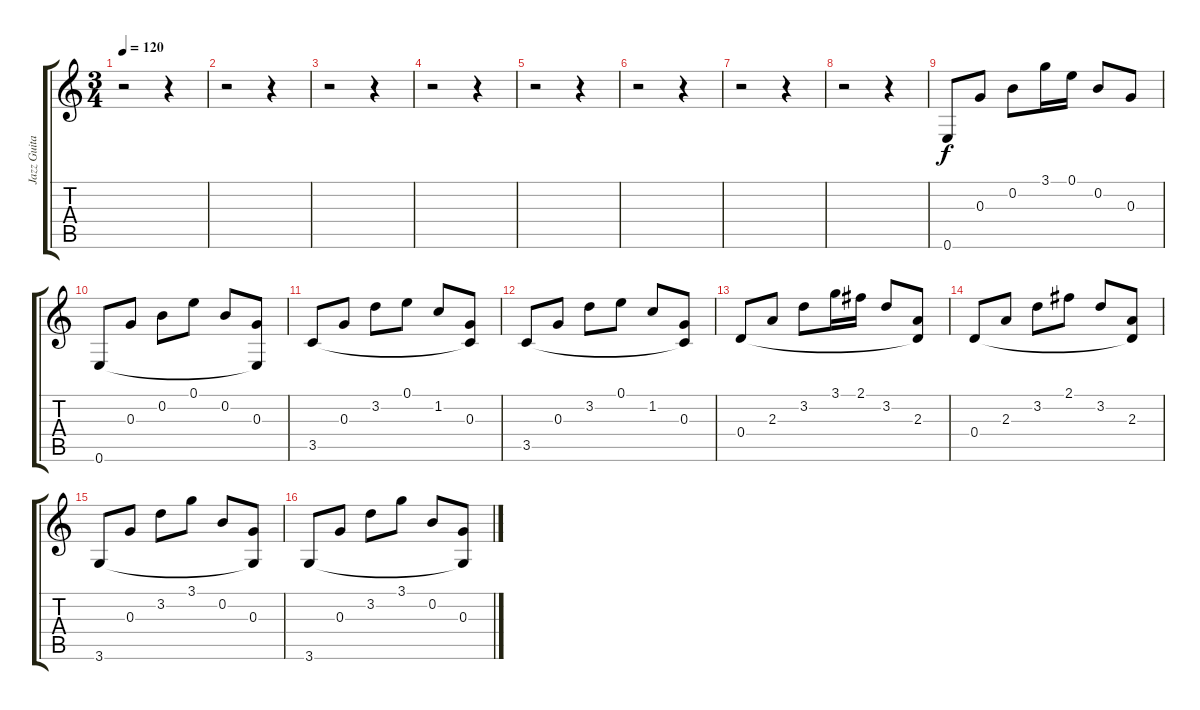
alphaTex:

\track ("Jazz Guitar" "Jazz Guita") {instrument electricguitarjazz}
\staff {score tabs}
\tuning (E4 B3 G3 D3 A2 E2) {hide}
\ts (3 4)
\tempo 120
\clef g2
\ks c
r.2{dy f instrument electricguitarjazz} r.4 |
r.2 r.4 |
r.2 r.4 |
r.2 r.4 |
r.2 r.4 |
r.2 r.4 |
r.2 r.4 |
r.2 r.4 |
0.6.8 0.3.8 0.2.8 3.1.16 0.1.16 0.2.8 0.3.8 |
0.6.8 0.3.8 0.2.8 0.1.8 0.2.8 (0.3 0.6{t}).8 |
3.5.8 0.3.8 3.2.8 0.1.8 1.2.8 (0.3 3.5{t}).8 |
3.5.8 0.3.8 3.2.8 0.1.8 1.2.8 (0.3 3.5{t}).8 |
0.4.8 2.3.8 3.2.8 3.1.16 2.1.16 3.2.8 (2.3 0.4{t}).8 |
0.4.8 2.3.8 3.2.8 2.1.8 3.2.8 (2.3 0.4{t}).8 |
3.6.8 0.3.8 3.2.8 3.1.8 0.2.8 (0.3 3.6{t}).8 |
3.6.8 0.3.8 3.2.8 3.1.8 0.2.8 (0.3 3.6{t}).8
